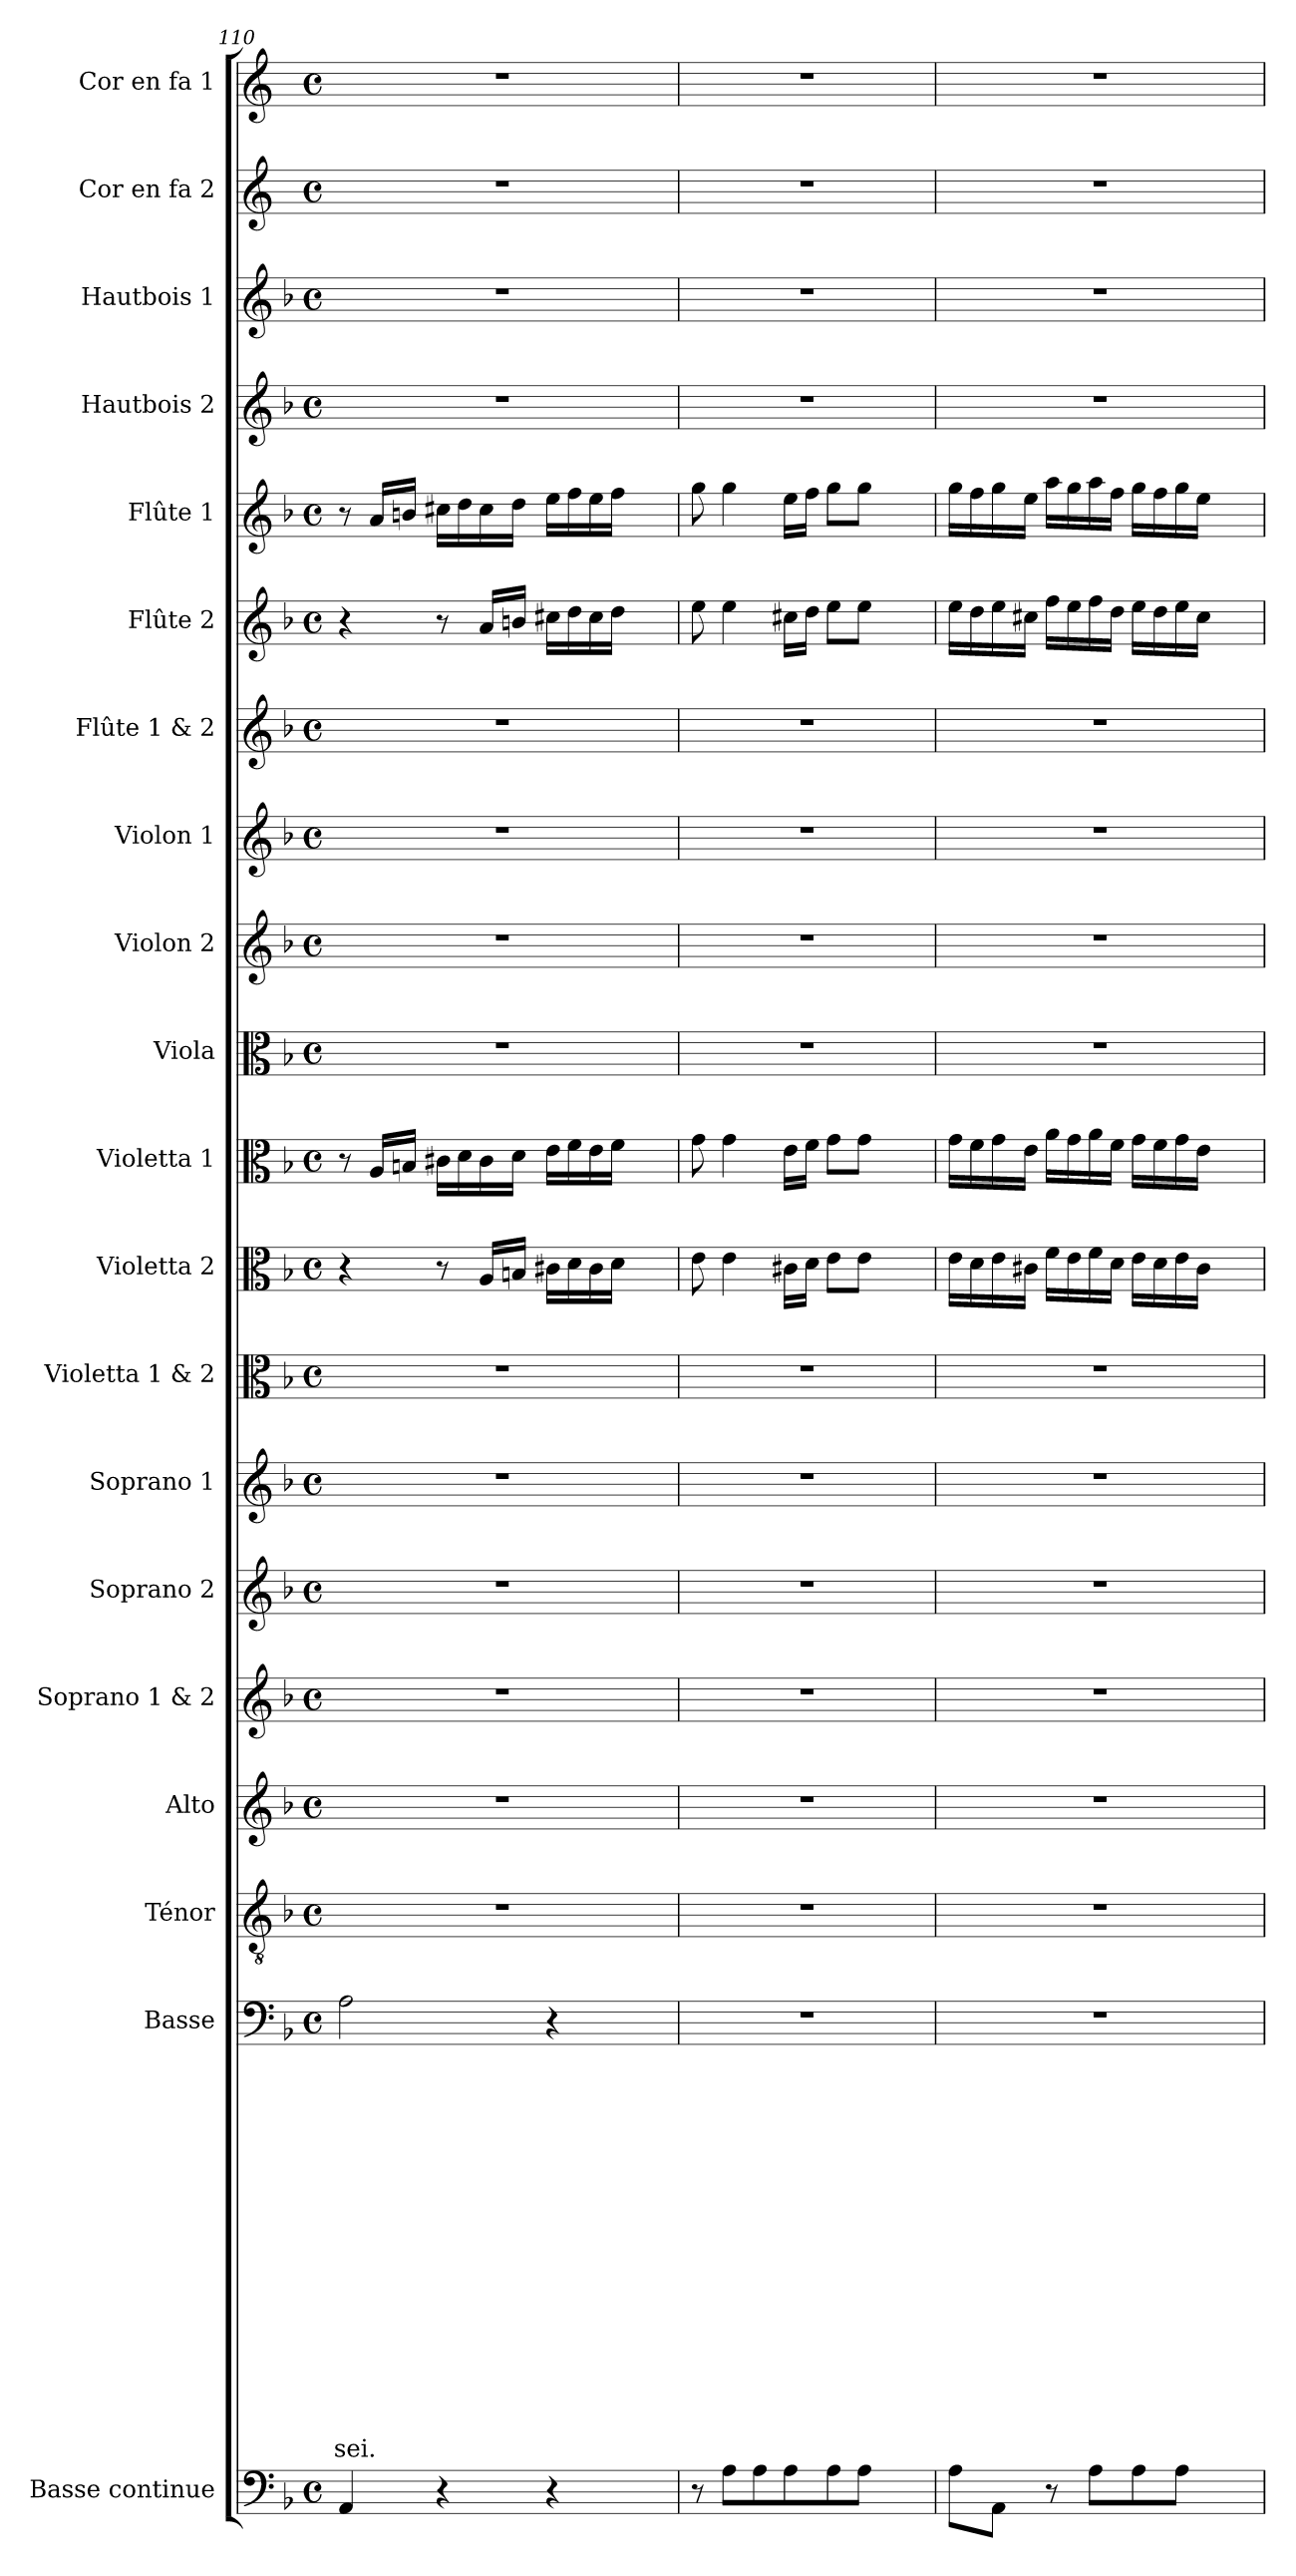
**kern	**kern	**text	**text	**text	**text	**text	**text	**text	**text	**text	**text	**text	**text	**text	**text	**text	**text	**text	**kern	**kern	**kern	**kern	**kern	**kern	**kern	**kern	**kern	**kern	**kern	**kern	**kern	**kern	**kern	**kern	**kern	**kern
*part20	*part19	*part19	*part19	*part19	*part19	*part19	*part19	*part19	*part19	*part19	*part19	*part19	*part19	*part19	*part19	*part19	*part19	*part19	*part18	*part17	*part16	*part15	*part14	*part13	*part12	*part11	*part10	*part9	*part8	*part7	*part6	*part5	*part4	*part3	*part2	*part1
*staff20	*staff19	*staff19	*staff19	*staff19	*staff19	*staff19	*staff19	*staff19	*staff19	*staff19	*staff19	*staff19	*staff19	*staff19	*staff19	*staff19	*staff19	*staff19	*staff18	*staff17	*staff16	*staff15	*staff14	*staff13	*staff12	*staff11	*staff10	*staff9	*staff8	*staff7	*staff6	*staff5	*staff4	*staff3	*staff2	*staff1
*I"Basse continue	*I"Basse	*	*	*	*	*	*	*	*	*	*	*	*	*	*	*	*	*	*I"Ténor	*I"Alto	*I"Soprano 1 & 2	*I"Soprano 2	*I"Soprano 1	*I"Violetta 1 & 2	*I"Violetta 2	*I"Violetta 1	*I"Viola	*I"Violon 2	*I"Violon 1	*I"Flûte 1 & 2	*I"Flûte 2	*I"Flûte 1	*I"Hautbois 2	*I"Hautbois 1	*I"Cor en fa 2	*I"Cor en fa 1
*I'BC	*I'Bas	*	*	*	*	*	*	*	*	*	*	*	*	*	*	*	*	*	*I'T	*I'A	*	*I'S 2	*I'S 1	*	*I'Vta 2	*I'Vta 1	*I'Vla	*I'Vln 2	*I'Vln 1	*	*I'Fl 2	*I'Fl 1	*I'Hb 2	*I'Hb 1	*I'Cor 2	*I'Cor 1
*clefF4	*clefF4	*	*	*	*	*	*	*	*	*	*	*	*	*	*	*	*	*	*clefGv2	*clefG2	*clefG2	*clefG2	*clefG2	*clefC3	*clefC3	*clefC3	*clefC3	*clefG2	*clefG2	*clefG2	*clefG2	*clefG2	*clefG2	*clefG2	*clefG2	*clefG2
*ITrd7c12	*	*	*	*	*	*	*	*	*	*	*	*	*	*	*	*	*	*	*	*	*	*	*	*	*	*	*	*	*	*	*	*	*	*	*ITrd4c7	*ITrd4c7
*k[b-]	*k[b-]	*	*	*	*	*	*	*	*	*	*	*	*	*	*	*	*	*	*k[b-]	*k[b-]	*k[b-]	*k[b-]	*k[b-]	*k[b-]	*k[b-]	*k[b-]	*k[b-]	*k[b-]	*k[b-]	*k[b-]	*k[b-]	*k[b-]	*k[b-]	*k[b-]	*k[b-]	*k[b-]
*F:	*F:	*	*	*	*	*	*	*	*	*	*	*	*	*	*	*	*	*	*F:	*F:	*F:	*F:	*F:	*F:	*F:	*F:	*F:	*F:	*F:	*F:	*F:	*F:	*F:	*F:	*F:	*F:
*M4/4	*M4/4	*	*	*	*	*	*	*	*	*	*	*	*	*	*	*	*	*	*M4/4	*M4/4	*M4/4	*M4/4	*M4/4	*M4/4	*M4/4	*M4/4	*M4/4	*M4/4	*M4/4	*M4/4	*M4/4	*M4/4	*M4/4	*M4/4	*M4/4	*M4/4
*met(c)	*met(c)	*	*	*	*	*	*	*	*	*	*	*	*	*	*	*	*	*	*met(c)	*met(c)	*met(c)	*met(c)	*met(c)	*met(c)	*met(c)	*met(c)	*met(c)	*met(c)	*met(c)	*met(c)	*met(c)	*met(c)	*met(c)	*met(c)	*met(c)	*met(c)
=110	=110	=110	=110	=110	=110	=110	=110	=110	=110	=110	=110	=110	=110	=110	=110	=110	=110	=110	=110	=110	=110	=110	=110	=110	=110	=110	=110	=110	=110	=110	=110	=110	=110	=110	=110	=110
!	!	!	!	!	!	!	!	!	!	!	!	!	!	!	!	!	!	!LO:LY:b	!	!	!	!	!	!	!	!	!	!	!	!	!	!	!	!	!	!
4AAA/	2A\	.	.	.	.	.	.	.	.	.	.	.	.	.	.	.	.	sei.	1r	1r	1r	1r	1r	1r	4r	8r	1r	1r	1r	1r	4r	8r	1r	1r	1r	1r
.	.	.	.	.	.	.	.	.	.	.	.	.	.	.	.	.	.	.	.	.	.	.	.	.	.	16A/LL	.	.	.	.	.	16a/LL	.	.	.	.
.	.	.	.	.	.	.	.	.	.	.	.	.	.	.	.	.	.	.	.	.	.	.	.	.	.	16Bn/JJ	.	.	.	.	.	16bn/JJ	.	.	.	.
4r	.	.	.	.	.	.	.	.	.	.	.	.	.	.	.	.	.	.	.	.	.	.	.	.	8r	16c#X\LL	.	.	.	.	8r	16cc#X\LL	.	.	.	.
.	.	.	.	.	.	.	.	.	.	.	.	.	.	.	.	.	.	.	.	.	.	.	.	.	.	16d\	.	.	.	.	.	16dd\	.	.	.	.
.	.	.	.	.	.	.	.	.	.	.	.	.	.	.	.	.	.	.	.	.	.	.	.	.	16A/LL	16c#\	.	.	.	.	16a/LL	16cc#\	.	.	.	.
.	.	.	.	.	.	.	.	.	.	.	.	.	.	.	.	.	.	.	.	.	.	.	.	.	16Bn/JJ	16d\JJ	.	.	.	.	16bn/JJ	16dd\JJ	.	.	.	.
4r	4r	.	.	.	.	.	.	.	.	.	.	.	.	.	.	.	.	.	.	.	.	.	.	.	16c#X\LL	16e\LL	.	.	.	.	16cc#X\LL	16ee\LL	.	.	.	.
.	.	.	.	.	.	.	.	.	.	.	.	.	.	.	.	.	.	.	.	.	.	.	.	.	16d\	16f\	.	.	.	.	16dd\	16ff\	.	.	.	.
.	.	.	.	.	.	.	.	.	.	.	.	.	.	.	.	.	.	.	.	.	.	.	.	.	16c#\	16e\	.	.	.	.	16cc#\	16ee\	.	.	.	.
.	.	.	.	.	.	.	.	.	.	.	.	.	.	.	.	.	.	.	.	.	.	.	.	.	16d\JJ	16f\JJ	.	.	.	.	16dd\JJ	16ff\JJ	.	.	.	.
4ryy	4ryy	.	.	.	.	.	.	.	.	.	.	.	.	.	.	.	.	.	.	.	.	.	.	.	4ryy	4ryy	.	.	.	.	4ryy	4ryy	.	.	.	.
=111	=111	=111	=111	=111	=111	=111	=111	=111	=111	=111	=111	=111	=111	=111	=111	=111	=111	=111	=111	=111	=111	=111	=111	=111	=111	=111	=111	=111	=111	=111	=111	=111	=111	=111	=111	=111
8r	1r	.	.	.	.	.	.	.	.	.	.	.	.	.	.	.	.	.	1r	1r	1r	1r	1r	1r	8e\	8g\	1r	1r	1r	1r	8ee\	8gg\	1r	1r	1r	1r
8AA\L	.	.	.	.	.	.	.	.	.	.	.	.	.	.	.	.	.	.	.	.	.	.	.	.	4e\	4g\	.	.	.	.	4ee\	4gg\	.	.	.	.
8AA\	.	.	.	.	.	.	.	.	.	.	.	.	.	.	.	.	.	.	.	.	.	.	.	.	.	.	.	.	.	.	.	.	.	.	.	.
8AA\	.	.	.	.	.	.	.	.	.	.	.	.	.	.	.	.	.	.	.	.	.	.	.	.	16c#X\LL	16e\LL	.	.	.	.	16cc#X\LL	16ee\LL	.	.	.	.
.	.	.	.	.	.	.	.	.	.	.	.	.	.	.	.	.	.	.	.	.	.	.	.	.	16d\JJ	16f\JJ	.	.	.	.	16dd\JJ	16ff\JJ	.	.	.	.
8AA\	.	.	.	.	.	.	.	.	.	.	.	.	.	.	.	.	.	.	.	.	.	.	.	.	8e\L	8g\L	.	.	.	.	8ee\L	8gg\L	.	.	.	.
8AA\J	.	.	.	.	.	.	.	.	.	.	.	.	.	.	.	.	.	.	.	.	.	.	.	.	8e\J	8g\J	.	.	.	.	8ee\J	8gg\J	.	.	.	.
4ryy	.	.	.	.	.	.	.	.	.	.	.	.	.	.	.	.	.	.	.	.	.	.	.	.	4ryy	4ryy	.	.	.	.	4ryy	4ryy	.	.	.	.
=112	=112	=112	=112	=112	=112	=112	=112	=112	=112	=112	=112	=112	=112	=112	=112	=112	=112	=112	=112	=112	=112	=112	=112	=112	=112	=112	=112	=112	=112	=112	=112	=112	=112	=112	=112	=112
8AA\L	1r	.	.	.	.	.	.	.	.	.	.	.	.	.	.	.	.	.	1r	1r	1r	1r	1r	1r	16e\LL	16g\LL	1r	1r	1r	1r	16ee\LL	16gg\LL	1r	1r	1r	1r
.	.	.	.	.	.	.	.	.	.	.	.	.	.	.	.	.	.	.	.	.	.	.	.	.	16d\	16f\	.	.	.	.	16dd\	16ff\	.	.	.	.
8AAA\J	.	.	.	.	.	.	.	.	.	.	.	.	.	.	.	.	.	.	.	.	.	.	.	.	16e\	16g\	.	.	.	.	16ee\	16gg\	.	.	.	.
.	.	.	.	.	.	.	.	.	.	.	.	.	.	.	.	.	.	.	.	.	.	.	.	.	16c#X\JJ	16e\JJ	.	.	.	.	16cc#X\JJ	16ee\JJ	.	.	.	.
8r	.	.	.	.	.	.	.	.	.	.	.	.	.	.	.	.	.	.	.	.	.	.	.	.	16f\LL	16a\LL	.	.	.	.	16ff\LL	16aa\LL	.	.	.	.
.	.	.	.	.	.	.	.	.	.	.	.	.	.	.	.	.	.	.	.	.	.	.	.	.	16e\	16g\	.	.	.	.	16ee\	16gg\	.	.	.	.
8AA\L	.	.	.	.	.	.	.	.	.	.	.	.	.	.	.	.	.	.	.	.	.	.	.	.	16f\	16a\	.	.	.	.	16ff\	16aa\	.	.	.	.
.	.	.	.	.	.	.	.	.	.	.	.	.	.	.	.	.	.	.	.	.	.	.	.	.	16d\JJ	16f\JJ	.	.	.	.	16dd\JJ	16ff\JJ	.	.	.	.
8AA\	.	.	.	.	.	.	.	.	.	.	.	.	.	.	.	.	.	.	.	.	.	.	.	.	16e\LL	16g\LL	.	.	.	.	16ee\LL	16gg\LL	.	.	.	.
.	.	.	.	.	.	.	.	.	.	.	.	.	.	.	.	.	.	.	.	.	.	.	.	.	16d\	16f\	.	.	.	.	16dd\	16ff\	.	.	.	.
8AA\J	.	.	.	.	.	.	.	.	.	.	.	.	.	.	.	.	.	.	.	.	.	.	.	.	16e\	16g\	.	.	.	.	16ee\	16gg\	.	.	.	.
.	.	.	.	.	.	.	.	.	.	.	.	.	.	.	.	.	.	.	.	.	.	.	.	.	16c#\JJ	16e\JJ	.	.	.	.	16cc#\JJ	16ee\JJ	.	.	.	.
4ryy	.	.	.	.	.	.	.	.	.	.	.	.	.	.	.	.	.	.	.	.	.	.	.	.	4ryy	4ryy	.	.	.	.	4ryy	4ryy	.	.	.	.
=	=	=	=	=	=	=	=	=	=	=	=	=	=	=	=	=	=	=	=	=	=	=	=	=	=	=	=	=	=	=	=	=	=	=	=	=
*-	*-	*-	*-	*-	*-	*-	*-	*-	*-	*-	*-	*-	*-	*-	*-	*-	*-	*-	*-	*-	*-	*-	*-	*-	*-	*-	*-	*-	*-	*-	*-	*-	*-	*-	*-	*-
